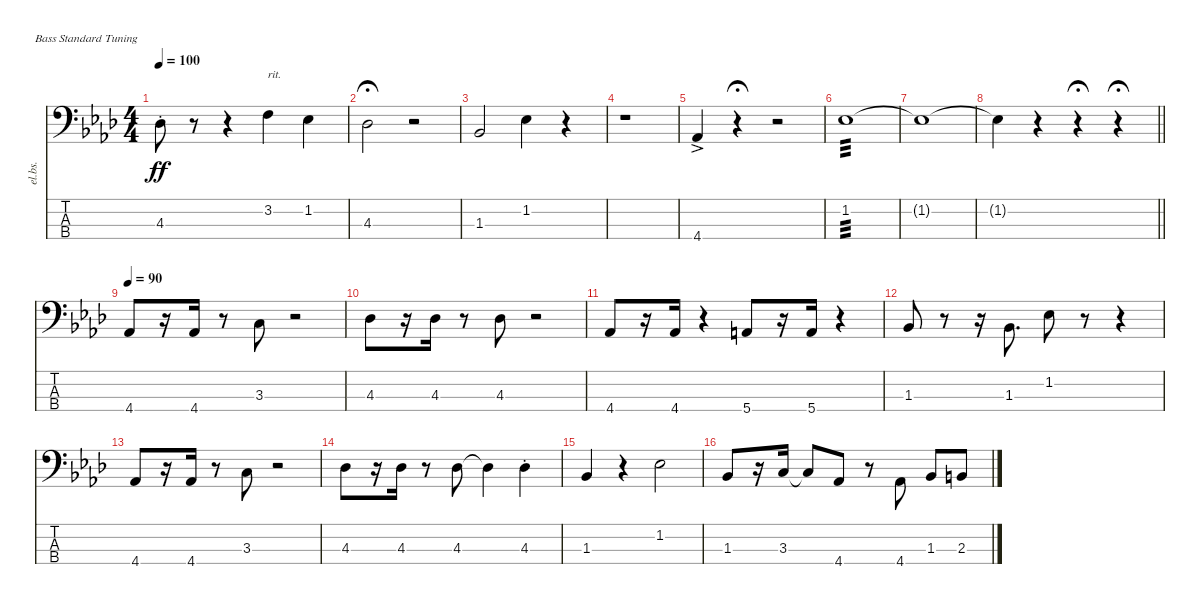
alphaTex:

\defaultSystemsLayout 4
\bracketExtendMode nobrackets
\track ("Electric Bass" "el.bs.") {defaultSystemsLayout 6 multiBarRest instrument electricbassfinger}
\staff {score tabs}
\tuning (G2 D2 A1 E1)
\ts (4 4)
\tempo 100
\clef f4
\ks ab
4.3{st acc b}.8{dy ff beam Down} r.8{beam Down} r.4{beam Down} 3.2{acc forcenatural}.4{txt "rit." beam Down} 1.2{acc b}.4{beam Down} |
4.3{acc b}.2{fermata (medium 0.5) beam Down} r.2{beam Down} |
1.3{acc b}.2{beam Up} 1.2{acc b}.4{beam Down} r.4{beam Down} |
r.1{beam Down} |
4.4{ac acc b}.4{beam Up} r.4{fermata (medium 0.5) beam Down} r.2{beam Down} |
1.2{acc b}.1{tp 3 beam Down} |
1.2{t acc b}.1{beam Down} |
\barLineRight lightlight
1.2{t acc b}.4{beam Down} r.4{beam Down} r.4{fermata (medium 0.5) beam Down} r.4{fermata (medium 0.5) beam Down} |
\tempo 90
4.4{acc b}.8{beam Up} r.16{beam Up} 4.4{acc b}.16{beam Up} r.8{beam Down} 3.3{acc forcenatural}.8{beam Up} r.2{beam Down} |
4.3{acc b}.8{beam Down} r.16{beam Down} 4.3{acc b}.16{beam Down} r.8{beam Down} 4.3{acc b}.8{beam Down} r.2{beam Down} |
4.4{acc b}.8{beam Up} r.16{beam Up} 4.4{acc b}.16{beam Up} r.4{beam Down} 5.4{acc forcenatural}.8{beam Up} r.16{beam Up} 5.4{acc forcenatural}.16{beam Up} r.4{beam Down} |
1.3{acc b}.8{beam Up} r.8{beam Down} r.16{beam Down} 1.3{acc b}.8{d beam Up} 1.2{acc b}.8{beam Down} r.8{beam Down} r.4{beam Down} |
4.4{acc b}.8{beam Up} r.16{beam Up} 4.4{acc b}.16{beam Up} r.8{beam Down} 3.3{acc forcenatural}.8{beam Up} r.2{beam Down} |
4.3{acc b}.8{beam Down} r.16{beam Down} 4.3{acc b}.16{beam Down} r.8{beam Down} 4.3{acc b}.8{beam Down} 4.3{t acc b}.4{beam Down} 4.3{st acc b}.4{beam Down} |
1.3{acc b}.4{beam Up} r.4{beam Down} 1.2{acc b}.2{beam Down} |
1.3{acc b}.8{beam Up} r.16{beam Up} 3.3{acc forcenatural}.16{beam Up} 3.3{t acc forcenatural}.8{beam Up} 4.4{acc b}.8{beam Up} r.8{beam Down} 4.4{acc b}.8{beam Up} 1.3{acc b}.8{beam Up} 2.3{acc forcenatural}.8{beam Up}
